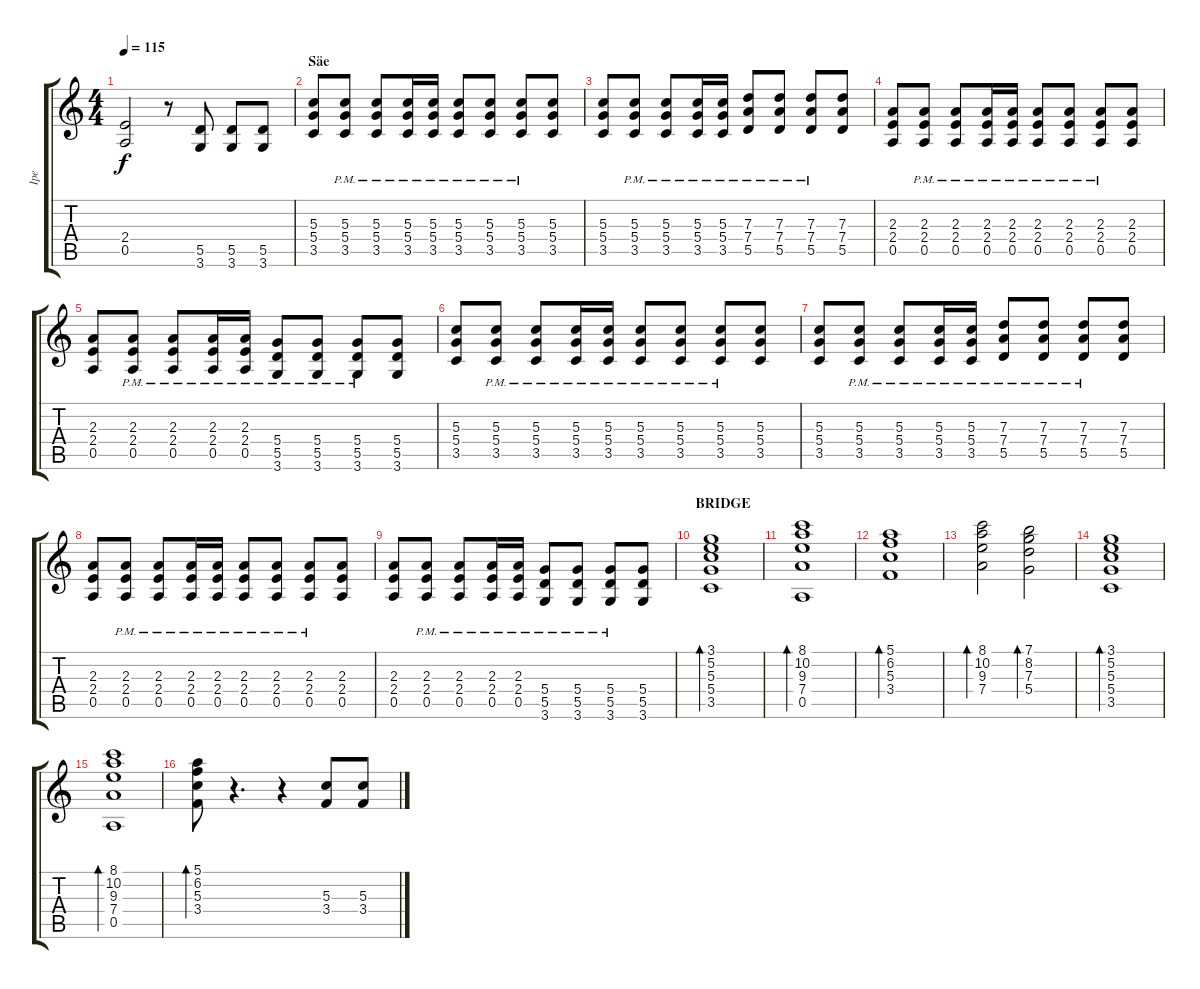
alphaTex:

\track ("Ipe" "Ipe") {instrument electricguitarclean}
\staff {score tabs}
\tuning (E4 B3 G3 D3 A2 E2) {hide}
\ts (4 4)
\tempo 115
\clef g2
\ks c
(2.4 0.5).2{dy f} r.8 (5.5 3.6).8 (5.5 3.6).8 (5.5 3.6).8 |
\section ("" "Säe")
(5.3 5.4 3.5).8 (5.3{pm} 5.4{pm} 3.5{pm}).8 (5.3{pm} 5.4{pm} 3.5{pm}).8 (5.3{pm} 5.4{pm} 3.5{pm}).16 (5.3{pm} 5.4{pm} 3.5{pm}).16 (5.3{pm} 5.4{pm} 3.5{pm}).8 (5.3{pm} 5.4{pm} 3.5{pm}).8 (5.3{pm} 5.4{pm} 3.5{pm}).8 (5.3 5.4 3.5).8 |
(5.3 5.4 3.5).8 (5.3{pm} 5.4{pm} 3.5{pm}).8 (5.3{pm} 5.4{pm} 3.5{pm}).8 (5.3{pm} 5.4{pm} 3.5{pm}).16 (5.3{pm} 5.4{pm} 3.5{pm}).16 (7.3{pm} 7.4{pm} 5.5{pm}).8 (7.3{pm} 7.4{pm} 5.5{pm}).8 (7.3{pm} 7.4{pm} 5.5{pm}).8 (7.3 7.4 5.5).8 |
(2.3 2.4 0.5).8 (2.3{pm} 2.4{pm} 0.5{pm}).8 (2.3{pm} 2.4{pm} 0.5{pm}).8 (2.3{pm} 2.4{pm} 0.5{pm}).16 (2.3{pm} 2.4{pm} 0.5{pm}).16 (2.3{pm} 2.4{pm} 0.5{pm}).8 (2.3{pm} 2.4{pm} 0.5{pm}).8 (2.3{pm} 2.4{pm} 0.5{pm}).8 (2.3 2.4 0.5).8 |
(2.3 2.4 0.5).8 (2.3{pm} 2.4{pm} 0.5{pm}).8 (2.3{pm} 2.4{pm} 0.5{pm}).8 (2.3{pm} 2.4{pm} 0.5{pm}).16 (2.3{pm} 2.4{pm} 0.5{pm}).16 (5.4{pm} 5.5{pm} 3.6).8 (5.4{pm} 5.5{pm} 3.6).8 (5.4{pm} 5.5{pm} 3.6).8 (5.4 5.5 3.6).8 |
(5.3 5.4 3.5).8 (5.3{pm} 5.4{pm} 3.5{pm}).8 (5.3{pm} 5.4{pm} 3.5{pm}).8 (5.3{pm} 5.4{pm} 3.5{pm}).16 (5.3{pm} 5.4{pm} 3.5{pm}).16 (5.3{pm} 5.4{pm} 3.5{pm}).8 (5.3{pm} 5.4{pm} 3.5{pm}).8 (5.3{pm} 5.4{pm} 3.5{pm}).8 (5.3 5.4 3.5).8 |
(5.3 5.4 3.5).8 (5.3{pm} 5.4{pm} 3.5{pm}).8 (5.3{pm} 5.4{pm} 3.5{pm}).8 (5.3{pm} 5.4{pm} 3.5{pm}).16 (5.3{pm} 5.4{pm} 3.5{pm}).16 (7.3{pm} 7.4{pm} 5.5{pm}).8 (7.3{pm} 7.4{pm} 5.5{pm}).8 (7.3{pm} 7.4{pm} 5.5{pm}).8 (7.3 7.4 5.5).8 |
(2.3 2.4 0.5).8 (2.3{pm} 2.4{pm} 0.5{pm}).8 (2.3{pm} 2.4{pm} 0.5{pm}).8 (2.3{pm} 2.4{pm} 0.5{pm}).16 (2.3{pm} 2.4{pm} 0.5{pm}).16 (2.3{pm} 2.4{pm} 0.5{pm}).8 (2.3{pm} 2.4{pm} 0.5{pm}).8 (2.3{pm} 2.4{pm} 0.5{pm}).8 (2.3 2.4 0.5).8 |
(2.3 2.4 0.5).8 (2.3{pm} 2.4{pm} 0.5{pm}).8 (2.3{pm} 2.4{pm} 0.5{pm}).8 (2.3{pm} 2.4{pm} 0.5{pm}).16 (2.3{pm} 2.4{pm} 0.5{pm}).16 (5.4{pm} 5.5{pm} 3.6).8 (5.4{pm} 5.5{pm} 3.6).8 (5.4{pm} 5.5{pm} 3.6).8 (5.4 5.5 3.6).8 |
\section ("" "BRIDGE")
(3.1 5.2 5.3 5.4 3.5).1{bd 240} |
(8.1 10.2 9.3 7.4 0.5).1{bd 240} |
(5.1 6.2 5.3 3.4).1{bd 240} |
(8.1 10.2 9.3 7.4).2{bd 240} (7.1 8.2 7.3 5.4).2{bd 240} |
(3.1 5.2 5.3 5.4 3.5).1{bd 240} |
(8.1 10.2 9.3 7.4 0.5).1{bd 240} |
(5.1 6.2 5.3 3.4).8{bd 240} r.4{d} r.4 (5.3 3.4).8 (5.3 3.4).8
